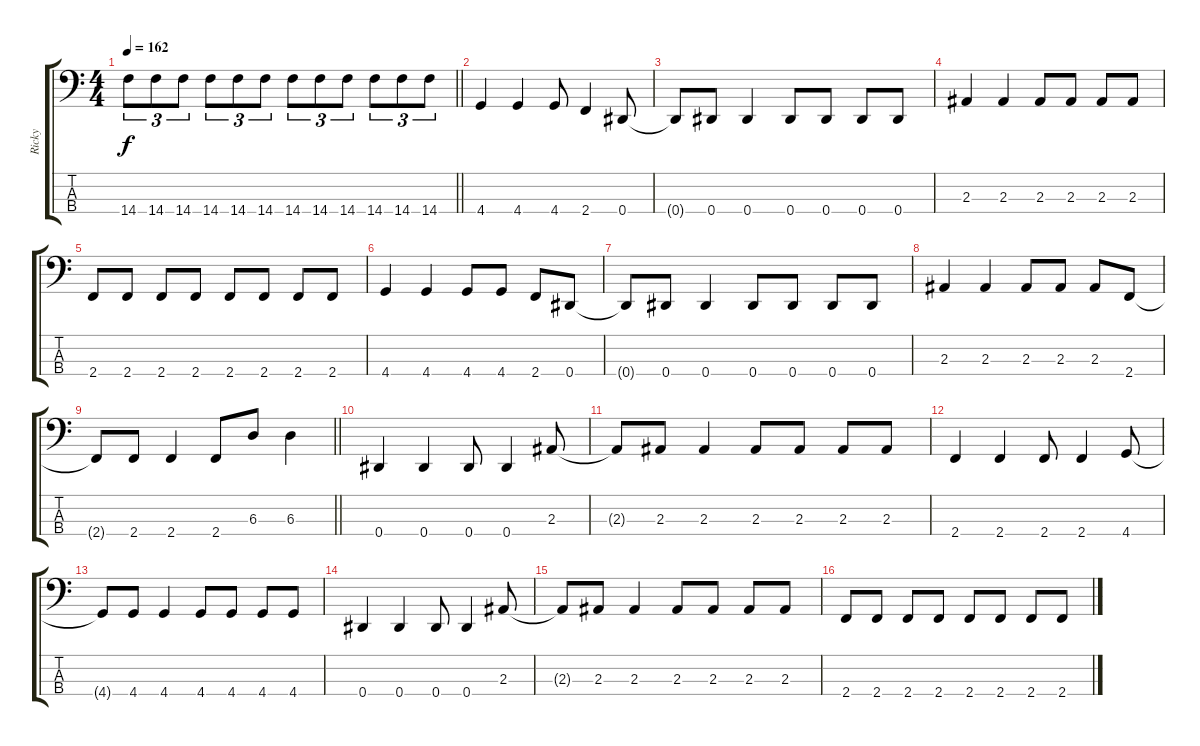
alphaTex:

\track ("Ricky" "Ricky") {instrument acousticbass}
\staff {score tabs}
\tuning (Gb2 Db2 Ab1 Eb1) {hide}
\ts (4 4)
\tempo 162
\clef f4
\barLineRight lightlight
\ks c
14.4.8{tu (3 2) dy f} 14.4.8{tu (3 2)} 14.4.8{tu (3 2)} 14.4.8{tu (3 2)} 14.4.8{tu (3 2)} 14.4.8{tu (3 2)} 14.4.8{tu (3 2)} 14.4.8{tu (3 2)} 14.4.8{tu (3 2)} 14.4.8{tu (3 2)} 14.4.8{tu (3 2)} 14.4.8{tu (3 2)} |
4.4.4 4.4.4 4.4.8 2.4.4 0.4.8 |
0.4{t}.8 0.4.8 0.4.4 0.4.8 0.4.8 0.4.8 0.4.8 |
2.3.4 2.3.4 2.3.8 2.3.8 2.3.8 2.3.8 |
2.4.8 2.4.8 2.4.8 2.4.8 2.4.8 2.4.8 2.4.8 2.4.8 |
4.4.4 4.4.4 4.4.8 4.4.8 2.4.8 0.4.8 |
0.4{t}.8 0.4.8 0.4.4 0.4.8 0.4.8 0.4.8 0.4.8 |
2.3.4 2.3.4 2.3.8 2.3.8 2.3.8 2.4.8 |
\barLineRight lightlight
2.4{t}.8 2.4.8 2.4.4 2.4.8 6.3.8 6.3.4 |
0.4.4 0.4.4 0.4.8 0.4.4 2.3.8 |
2.3{t}.8 2.3.8 2.3.4 2.3.8 2.3.8 2.3.8 2.3.8 |
2.4.4 2.4.4 2.4.8 2.4.4 4.4.8 |
4.4{t}.8 4.4.8 4.4.4 4.4.8 4.4.8 4.4.8 4.4.8 |
0.4.4 0.4.4 0.4.8 0.4.4 2.3.8 |
2.3{t}.8 2.3.8 2.3.4 2.3.8 2.3.8 2.3.8 2.3.8 |
2.4.8 2.4.8 2.4.8 2.4.8 2.4.8 2.4.8 2.4.8 2.4.8
